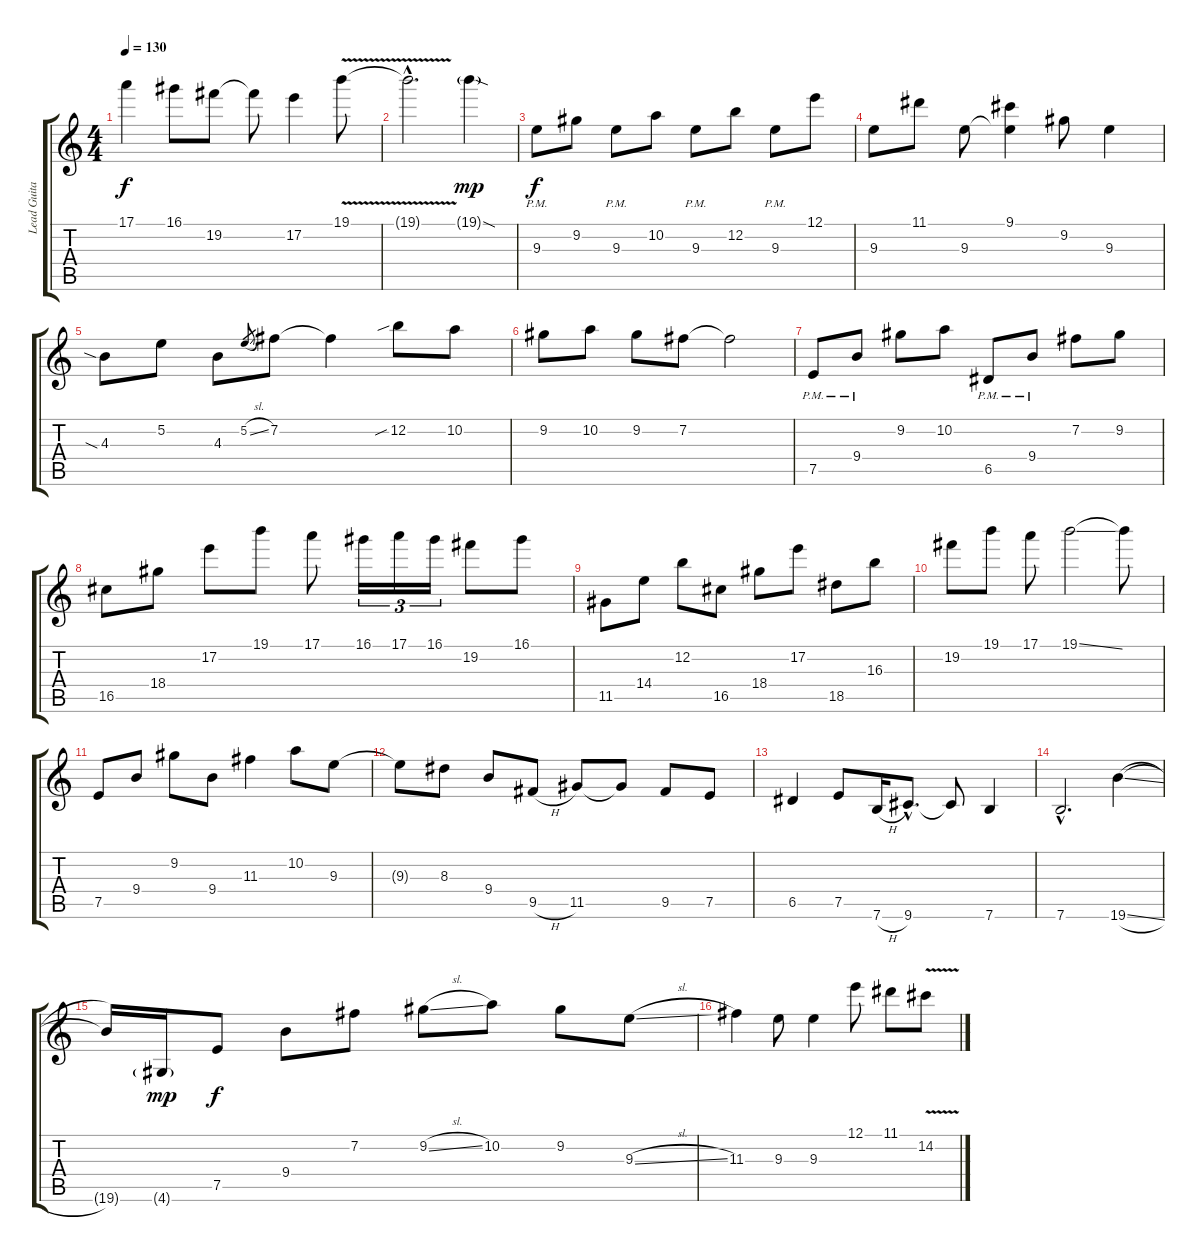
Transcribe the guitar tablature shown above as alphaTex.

\track ("Lead Guitar" "Lead Guita") {instrument distortionguitar}
\staff {score tabs}
\tuning (E4 B3 G3 D3 A2 E2) {hide}
\ts (4 4)
\tempo 130
\clef g2
\ks c
17.1{t}.4{dy f} 16.1.8 19.2.8 19.2{t}.8 17.2.4 19.1{v}.8 |
19.1{hac t}.2{d} 19.1{sod g}.4{dy mp} |
9.3{pm}.8{dy f} 9.2.8 9.3{pm}.8 10.2.8 9.3{pm}.8 12.2.8 9.3{pm}.8 12.1.8 |
9.3.8 11.1.8 9.3.8 (9.1 9.3{t}).4 9.2.8 9.3.4 |
4.3{sia}.8 5.2.8 4.3.8 5.2{sl}.8{gr} 7.2.8 7.2{t}.4 12.2{sib}.8 10.2.8 |
9.2.8 10.2.8 9.2.8 7.2.8 7.2{t}.2 |
7.5{pm}.8 9.4{pm}.8 9.2.8 10.2.8 6.5{pm}.8 9.4{pm}.8 7.2.8 9.2.8 |
16.5.8 18.4.8 17.2.8 19.1.8 17.1.8 16.1.16{tu (3 2)} 17.1.16{tu (3 2)} 16.1.16{tu (3 2)} 19.2.8 16.1.8 |
11.5.8 14.4.8 12.2.8 16.5.8 18.4.8 17.2.8 18.5.8 16.3.8 |
19.2.8 19.1.8 17.1.8 19.1{ss}.2 19.1{t}.8 |
7.5.8 9.4.8 9.2.8 9.4.8 11.3.4 10.2.8 9.3.8 |
9.3{t}.8 8.3.8 9.4.8 9.5{h}.8 11.5.8 11.5{t}.8 9.5.8 7.5.8 |
6.5.4 7.5.8 7.6{h}.16 9.6{hac}.8{d} 9.6{t}.8 7.6.4 |
7.6{hac}.2{d} 19.6{sl}.4 |
19.6{t}.16 4.6{g}.16{dy mp} 7.5.8{dy f} 9.4.8 7.2.8 9.2{sl}.8 10.2.8 9.2.8 9.3{sl}.8 |
11.3.4 9.3.8 9.3.4 12.1.8 11.1.8 14.2{v}.8
